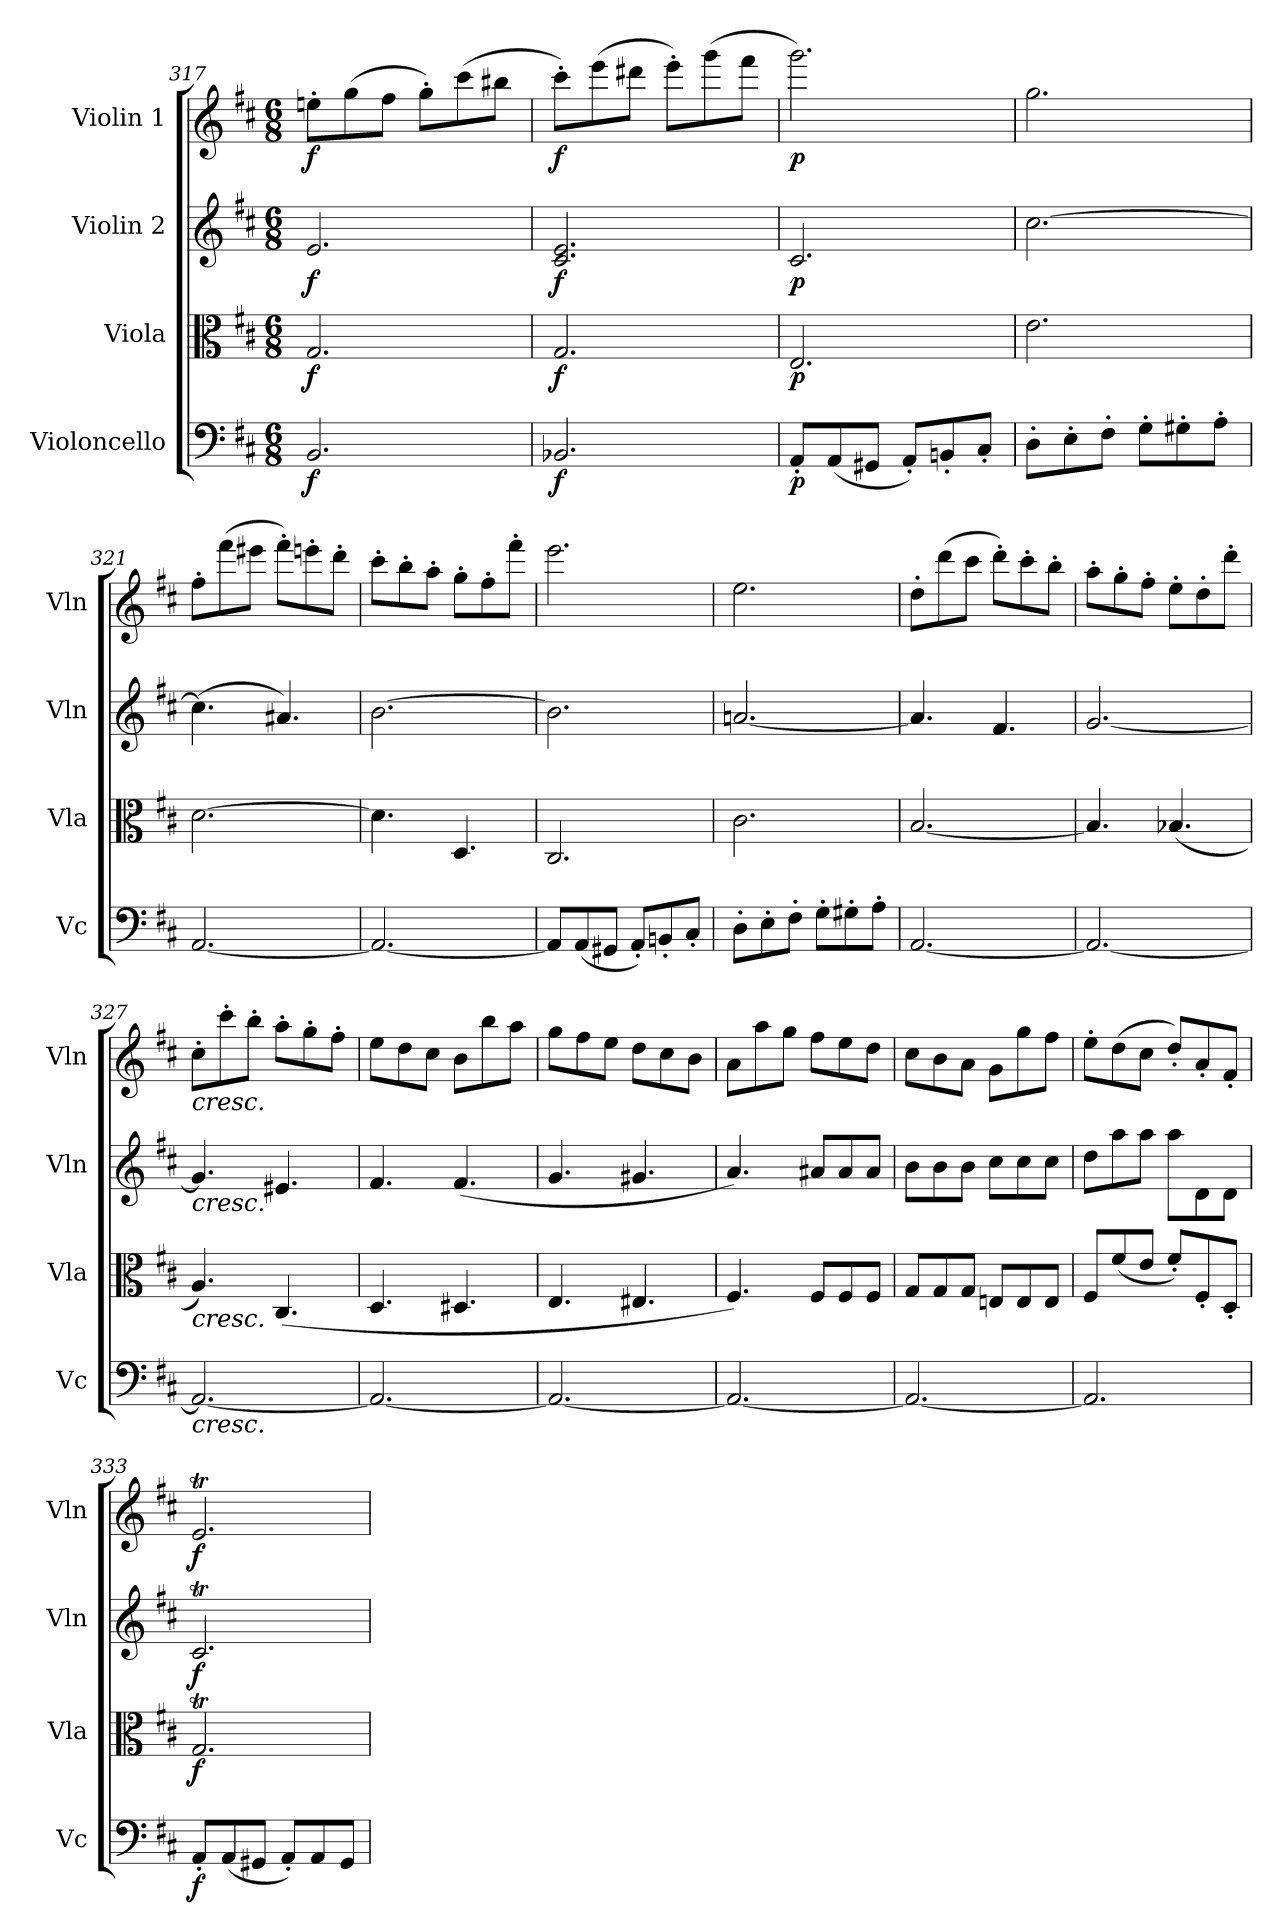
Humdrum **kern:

**kern	**dynam	**kern	**dynam	**kern	**dynam	**kern	**dynam
*part4	*part4	*part3	*part3	*part2	*part2	*part1	*part1
*staff4	*staff4	*staff3	*staff3	*staff2	*staff2	*staff1	*staff1
*I"Violoncello	*	*I"Viola	*	*I"Violin 2	*	*I"Violin 1	*
*I'Vc	*	*I'Vla	*	*I'Vln	*	*I'Vln	*
*clefF4	*	*clefC3	*	*clefG2	*	*clefG2	*
*k[f#c#]	*	*k[f#c#]	*	*k[f#c#]	*	*k[f#c#]	*
*M6/8	*	*M6/8	*	*M6/8	*	*M6/8	*
=317	=317	=317	=317	=317	=317	=317	=317
!	!LO:DY:b	!	!LO:DY:b	!	!LO:DY:b	!	!LO:DY:b
2.BB/	f	2.G/	f	2.e/	f	8een'\L	f
.	.	.	.	.	.	(8gg\	.
.	.	.	.	.	.	8ff#\J	.
.	.	.	.	.	.	8gg'\L)	.
.	.	.	.	.	.	(8ccc#\	.
.	.	.	.	.	.	8bb#X\J	.
=318	=318	=318	=318	=318	=318	=318	=318
!	!LO:DY:b	!	!LO:DY:b	!	!LO:DY:b	!	!LO:DY:b
2.BB-X/	f	2.G/	f	2.c#/ 2.e/	f	8ccc#'\L)	f
.	.	.	.	.	.	(8eee\	.
.	.	.	.	.	.	8ddd#X\J	.
.	.	.	.	.	.	8eee'\L)	.
.	.	.	.	.	.	(8ggg\	.
.	.	.	.	.	.	8fff#\J	.
!!LO:PB:g=z
=319	=319	=319	=319	=319	=319	=319	=319
!	!LO:DY:b	!	!LO:DY:b	!	!LO:DY:b	!	!LO:DY:b
8AA'/L	p	2.E/	p	2.c#/	p	2.ggg\)	p
(8AA/	.	.	.	.	.	.	.
8GG#X/J	.	.	.	.	.	.	.
8AA'/L)	.	.	.	.	.	.	.
8BBn'/	.	.	.	.	.	.	.
8C#'/J	.	.	.	.	.	.	.
!!LO:LB:g=z
=320	=320	=320	=320	=320	=320	=320	=320
8D'\L	.	2.e\	.	[2.cc#\	.	2.gg\	.
8E'\	.	.	.	.	.	.	.
8F#'\J	.	.	.	.	.	.	.
8G'\L	.	.	.	.	.	.	.
8G#X'\	.	.	.	.	.	.	.
8A'\J	.	.	.	.	.	.	.
=321	=321	=321	=321	=321	=321	=321	=321
[2.AA/	.	[2.d\	.	(4.cc#\]	.	8ff#'\L	.
.	.	.	.	.	.	(8fff#\	.
.	.	.	.	.	.	8eee#X\J	.
.	.	.	.	4.a#X/)	.	8fff#'\L)	.
.	.	.	.	.	.	8eeen'\	.
.	.	.	.	.	.	8ddd'\J	.
=322	=322	=322	=322	=322	=322	=322	=322
2.AA/_	.	4.d\]	.	[2.b\	.	8ccc#'\L	.
.	.	.	.	.	.	8bb'\	.
.	.	.	.	.	.	8aa'\J	.
.	.	4.D/	.	.	.	8gg'\L	.
.	.	.	.	.	.	8ff#'\	.
.	.	.	.	.	.	8fff#'\J	.
=323	=323	=323	=323	=323	=323	=323	=323
8AA/L]	.	2.C#/	.	2.b\]	.	2.eee\	.
(8AA/	.	.	.	.	.	.	.
8GG#X/J	.	.	.	.	.	.	.
8AA'/L)	.	.	.	.	.	.	.
8BBn'/	.	.	.	.	.	.	.
8C#'/J	.	.	.	.	.	.	.
=324	=324	=324	=324	=324	=324	=324	=324
8D'\L	.	2.c#\	.	[2.an/	.	2.ee\	.
8E'\	.	.	.	.	.	.	.
8F#'\J	.	.	.	.	.	.	.
8G'\L	.	.	.	.	.	.	.
8G#X'\	.	.	.	.	.	.	.
8A'\J	.	.	.	.	.	.	.
=325	=325	=325	=325	=325	=325	=325	=325
[2.AA/	.	[2.B/	.	4.a/]	.	8dd'\L	.
.	.	.	.	.	.	(8ddd\	.
.	.	.	.	.	.	8ccc#\J	.
.	.	.	.	4.f#/	.	8ddd'\L)	.
.	.	.	.	.	.	8ccc#'\	.
.	.	.	.	.	.	8bb'\J	.
=326	=326	=326	=326	=326	=326	=326	=326
2.AA/_	.	4.B/]	.	[2.g/	.	8aa'\L	.
.	.	.	.	.	.	8gg'\	.
.	.	.	.	.	.	8ff#'\J	.
.	.	(4.B-X/	.	.	.	8ee'\L	.
.	.	.	.	.	.	8dd'\	.
.	.	.	.	.	.	8ddd'\J	.
!!LO:LB:g=z
=327	=327	=327	=327	=327	=327	=327	=327
!	!	!	!	!	!	!LO:TX:b:i:t=cresc.	!
!	!	!	!	!LO:TX:b:i:t=cresc.	!	!	!
!	!	!LO:TX:b:i:t=cresc.	!	!	!	!	!
!LO:TX:b:i:t=cresc.	!	!	!	!	!	!	!
2.AA/_	.	4.A/)	.	4.g/]	.	8cc#'\L	.
.	.	.	.	.	.	8ccc#'\	.
.	.	.	.	.	.	8bb'\J	.
.	.	(4.C#/	.	4.e#X/	.	8aa'\L	.
.	.	.	.	.	.	8gg'\	.
.	.	.	.	.	.	8ff#'\J	.
=328	=328	=328	=328	=328	=328	=328	=328
2.AA/_	.	4.D/	.	4.f#/	.	8ee\L	.
.	.	.	.	.	.	8dd\	.
.	.	.	.	.	.	8cc#\J	.
.	.	4.D#X/	.	(4.f#/	.	8b\L	.
.	.	.	.	.	.	8bb\	.
.	.	.	.	.	.	8aa\J	.
!!LO:PB:g=z
=329	=329	=329	=329	=329	=329	=329	=329
2.AA/_	.	4.E/	.	4.g/	.	8gg\L	.
.	.	.	.	.	.	8ff#\	.
.	.	.	.	.	.	8ee\J	.
.	.	4.E#X/	.	4.g#X/	.	8dd\L	.
.	.	.	.	.	.	8cc#\	.
.	.	.	.	.	.	8b\J	.
=330	=330	=330	=330	=330	=330	=330	=330
2.AA/_	.	4.F#/)	.	4.a/)	.	8a\L	.
.	.	.	.	.	.	8aa\	.
.	.	.	.	.	.	8gg\J	.
.	.	8F#/L	.	8a#X/L	.	8ff#\L	.
.	.	8F#/	.	8a#/	.	8ee\	.
.	.	8F#/J	.	8a#/J	.	8dd\J	.
=331	=331	=331	=331	=331	=331	=331	=331
2.AA/_	.	8G/L	.	8b\L	.	8cc#\L	.
.	.	8G/	.	8b\	.	8b\	.
.	.	8G/J	.	8b\J	.	8a\J	.
.	.	8En/L	.	8cc#\L	.	8g\L	.
.	.	8E/	.	8cc#\	.	8gg\	.
.	.	8E/J	.	8cc#\J	.	8ff#\J	.
=332	=332	=332	=332	=332	=332	=332	=332
2.AA/]	.	8F#/L	.	8dd\L	.	8ee'\L	.
.	.	(8f#/	.	8aa\	.	(8dd\	.
.	.	8e/J	.	8aa\J	.	8cc#\J	.
.	.	8f#'/L)	.	8aa\L	.	8dd'/L)	.
.	.	8F#'/	.	8d\	.	8a'/	.
.	.	8D'/J	.	8d\J	.	8f#'/J	.
=333	=333	=333	=333	=333	=333	=333	=333
!	!LO:DY:b	!	!LO:DY:b	!	!LO:DY:b	!	!LO:DY:b
8AA'/L	f	2.GT/	f	2.c#t/	f	2.eT/	f
(8AA/	.	.	.	.	.	.	.
8GG#X/J	.	.	.	.	.	.	.
8AA'/L)	.	.	.	.	.	.	.
8AA/	.	.	.	.	.	.	.
8GG#/J	.	.	.	.	.	.	.
=	=	=	=	=	=	=	=
*-	*-	*-	*-	*-	*-	*-	*-
